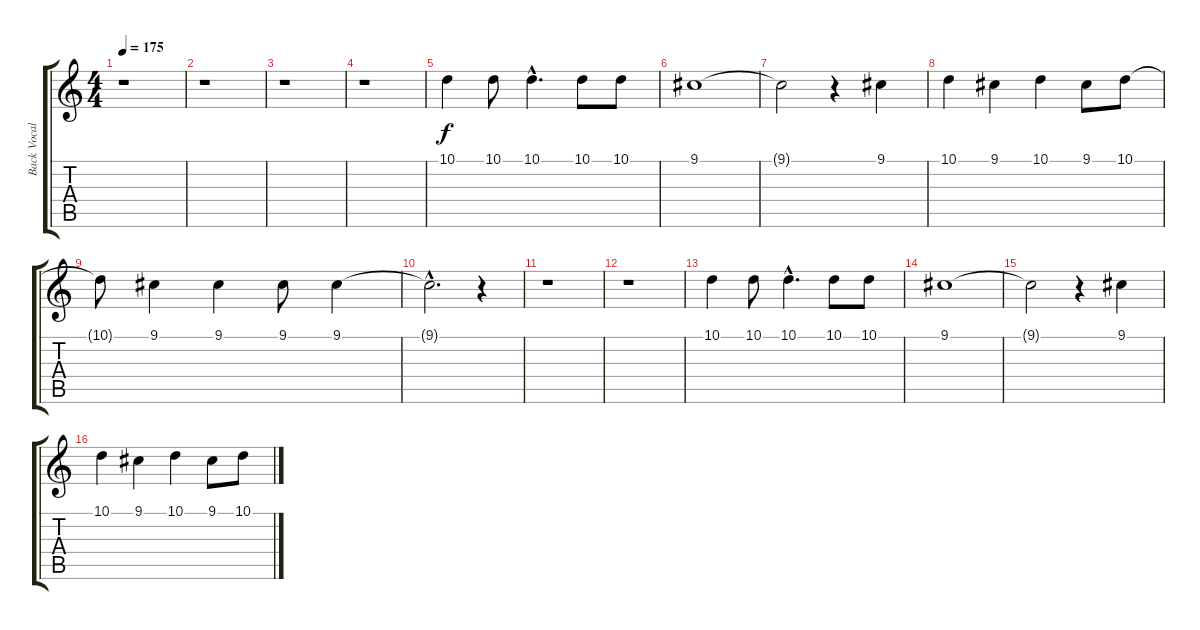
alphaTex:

\track ("Back Vocal | Rodrigo" "Back Vocal") {instrument sopranosax}
\staff {score tabs}
\tuning (E4 B3 G3 D3 A2 E2) {hide}
\ts (4 4)
\tempo 175
\clef g2
\ks c
r.1{dy f} |
r.1 |
r.1 |
r.1 |
10.1.4 10.1.8 10.1{hac}.4{d} 10.1.8 10.1.8 |
9.1.1 |
9.1{t}.2 r.4 9.1.4 |
10.1.4 9.1.4 10.1.4 9.1.8 10.1.8 |
10.1{t}.8 9.1.4 9.1.4 9.1.8 9.1.4 |
9.1{hac t}.2{d} r.4 |
r.1 |
r.1 |
10.1.4 10.1.8 10.1{hac}.4{d} 10.1.8 10.1.8 |
9.1.1 |
9.1{t}.2 r.4 9.1.4 |
10.1.4 9.1.4 10.1.4 9.1.8 10.1.8
